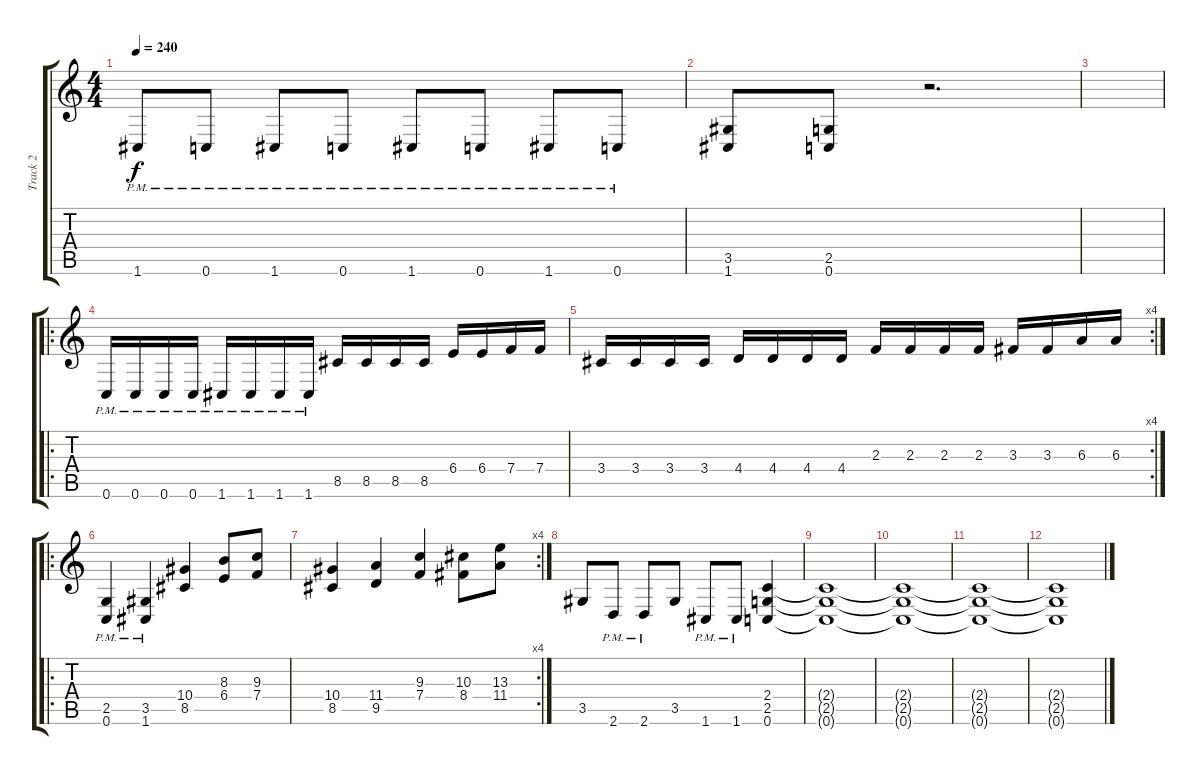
\track ("Track 2" "Track 2") {instrument distortionguitar}
\staff {score tabs}
\tuning (C4 G3 Eb3 Bb2 F2 C2) {hide}
\ts (4 4)
\tempo 240
\clef g2
\ks c
1.6{pm}.8{dy f} 0.6{pm}.8 1.6{pm}.8 0.6{pm}.8 1.6{pm}.8 0.6{pm}.8 1.6{pm}.8 0.6{pm}.8 |
(3.5 1.6).8 (2.5 0.6).8 r.2{d} |
|
\ro
0.6{pm}.16 0.6{pm}.16 0.6{pm}.16 0.6{pm}.16 1.6{pm}.16 1.6{pm}.16 1.6{pm}.16 1.6{pm}.16 8.5.16 8.5.16 8.5.16 8.5.16 6.4.16 6.4.16 7.4.16 7.4.16 |
\rc 4
3.4.16 3.4.16 3.4.16 3.4.16 4.4.16 4.4.16 4.4.16 4.4.16 2.3.16 2.3.16 2.3.16 2.3.16 3.3.16 3.3.16 6.3.16 6.3.16 |
\ro
(2.5{pm} 0.6{pm}).4 (3.5{pm} 1.6{pm}).4 (10.4 8.5).4 (8.3 6.4).8 (9.3 7.4).8 |
\rc 4
(10.4 8.5).4 (11.4 9.5).4 (9.3 7.4).4 (10.3 8.4).8 (13.3 11.4).8 |
3.5.8 2.6{pm}.8 2.6{pm}.8 3.5.8 1.6{pm}.8 1.6{pm}.8 (2.4 2.5 0.6).4 |
(2.4{t} 2.5{t} 0.6{t}).1 |
(2.4{t} 2.5{t} 0.6{t}).1 |
(2.4{t} 2.5{t} 0.6{t}).1 |
(2.4{t} 2.5{t} 0.6{t}).1
